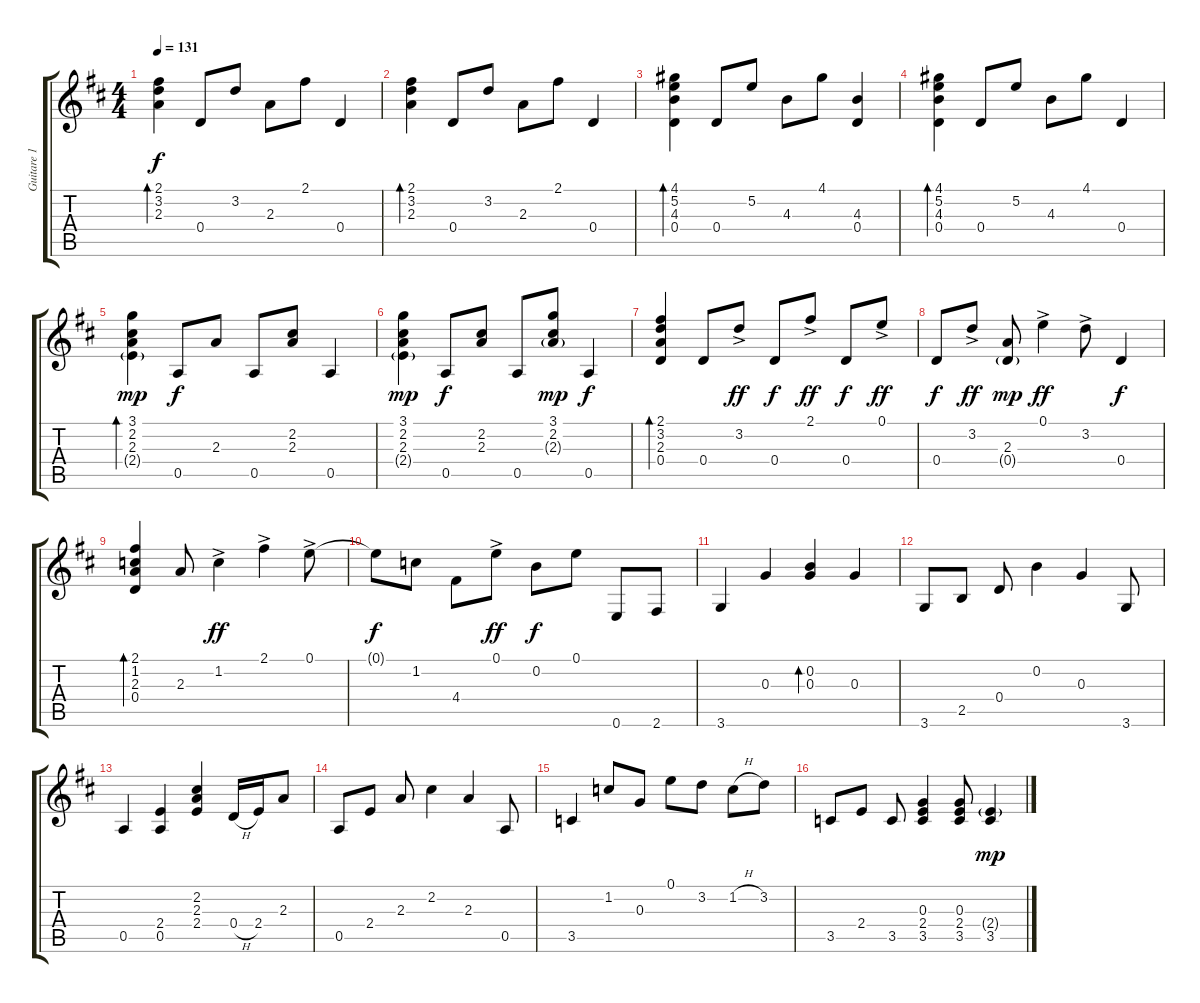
\track ("Guitare 1" "Guitare 1") {instrument electricguitarclean}
\staff {score tabs}
\tuning (E4 B3 G3 D3 A2 E2) {hide}
\ts (4 4)
\tempo 131
\clef g2
\ks d
(2.1 3.2 2.3).4{bd 60 dy f} 0.4.8 3.2.8 2.3.8 2.1.8 0.4.4 |
(2.1 3.2 2.3).4{bd 60} 0.4.8 3.2.8 2.3.8 2.1.8 0.4.4 |
(4.1 5.2 4.3 0.4).4{bd 60} 0.4.8 5.2.8 4.3.8 4.1.8 (4.3 0.4).4 |
(4.1 5.2 4.3 0.4).4{bd 60} 0.4.8 5.2.8 4.3.8 4.1.8 0.4.4 |
(3.1 2.2 2.3 2.4{g}).4{bd 60 dy mp} 0.5.8{dy f} 2.3.8 0.5.8 (2.2 2.3).8 0.5.4 |
(3.1 2.2 2.3 2.4{g}).4{dy mp} 0.5.8{dy f} (2.2 2.3).8 0.5.8 (3.1 2.2 2.3{g}).8{dy mp} 0.5.4{dy f} |
(2.1 3.2 2.3 0.4).4{bd 60} 0.4.8 3.2{ac}.8{dy ff} 0.4.8{dy f} 2.1{ac}.8{dy ff} 0.4.8{dy f} 0.1{ac}.8{dy ff} |
0.4.8{dy f} 3.2{ac}.8{dy ff} (2.3 0.4{g}).8{dy mp} 0.1{ac}.4{dy ff} 3.2{ac}.8 0.4.4{dy f} |
(2.1 1.2 2.3 0.4).4{bd 60} 2.3.8 1.2{ac}.4{dy ff} 2.1{ac}.4 0.1{ac}.8 |
0.1{t}.8{dy f} 1.2.8 4.4.8 0.1{ac}.8{dy ff} 0.2.8{dy f} 0.1.8 0.6.8 2.6.8 |
3.6.4 0.3.4 (0.2 0.3).4{bd 60} 0.3.4 |
3.6.8 2.5.8 0.4.8 0.2.4 0.3.4 3.6.8 |
0.5.4 (2.4 0.5).4 (2.2 2.3 2.4).4 0.4{h}.16 2.4.16 2.3.8 |
0.5.8 2.4.8 2.3.8 2.2.4 2.3.4 0.5.8 |
3.5.4 1.2.8 0.3.8 0.1.8 3.2.8 1.2{h}.8 3.2.8 |
3.5.8 2.4.8 3.5.8 (0.3 2.4 3.5).4 (0.3 2.4 3.5).8 (2.4{g} 3.5).4{dy mp}
